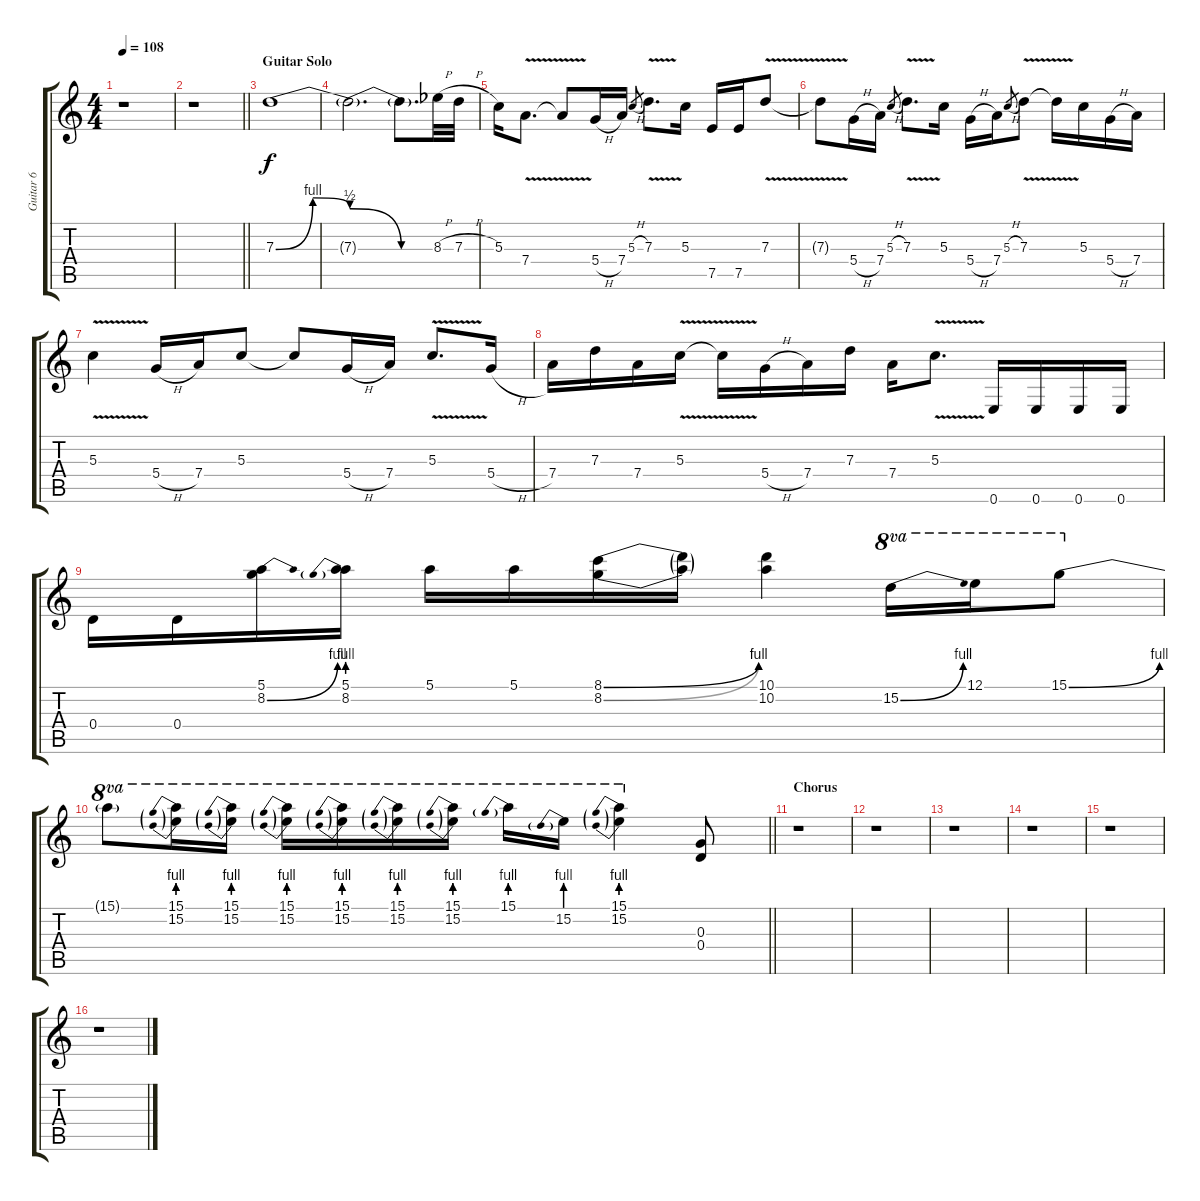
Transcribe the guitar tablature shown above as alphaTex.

\track ("Guitar 6" "Guitar 6") {instrument distortionguitar}
\staff {score tabs}
\tuning (E4 B3 G3 D3 A2 E2) {hide}
\ts (4 4)
\tempo 108
\clef g2
\ks c
r.1{dy f} |
\barLineRight lightlight
r.1 |
\section ("" "Guitar Solo")
7.3{be (bendrelease 0 0 7 4 7 4 60 2)}.1{volume 16} |
7.3{be (release 0 2 60 0) t}.2{d} 7.3{be (hold 0 0 60 0) t}.8{d} 8.3{h acc b}.32 7.3{h}.32 |
5.3.16 7.4{v}.8{d} 7.4{t}.8 5.4{h}.16 7.4.16 5.3{h}.8{gr} 7.3{v}.8{d} 5.3.16 7.5.16 7.5.16 7.3{v}.8 |
7.3{t}.8 5.4{h}.16 7.4.16 5.3{h}.8{gr} 7.3{v}.8{d} 5.3.16 5.4{h}.16 7.4.16 5.3{h}.8{gr} 7.3{v}.8 7.3{t}.16 5.3.16 5.4{h}.16 7.4.16 |
5.3{v}.4 5.4{h}.16 7.4.16 5.3.8 5.3{t}.8 5.4{h}.16 7.4.16 5.3{v}.8{d} 5.4{h}.16 |
7.4.16 7.3.16 7.4.16 5.3{v}.16 5.3{t}.16 5.4{h}.16 7.4.16 7.3.16 7.4.16 5.3{v}.8{d} 0.6.16 0.6.16 0.6.16 0.6.16 |
0.4.16 0.4.16 (5.1 8.2{be (bend 0 0 60 4)}).16 (5.1 8.2{be (prebend 0 4 60 4)}).16 5.1.16 5.1.16 (8.1{be (bend 0 0 60 4)} 8.2{be (bend 0 0 60 4)}).16 (8.1{t} 8.2{t}).16 (10.1 10.2).4 15.2{be (bend 0 0 60 4)}.16{ot 8va} 12.1.16{ot 8va} 15.1{be (bend 0 0 60 4)}.8{ot 8va} |
\barLineRight lightlight
15.1{t}.8{ot 8va} (15.1{be (prebend 0 4 60 4)} 15.2{be (prebend 0 4 60 4)}).16{ot 8va} (15.1{be (prebend 0 4 60 4)} 15.2{be (prebend 0 4 60 4)}).16{ot 8va} (15.1{be (prebend 0 4 60 4)} 15.2{be (prebend 0 4 60 4)}).16{ot 8va} (15.1{be (prebend 0 4 60 4)} 15.2{be (prebend 0 4 60 4)}).16{ot 8va} (15.1{be (prebend 0 4 60 4)} 15.2{be (prebend 0 4 60 4)}).16{ot 8va} (15.1{be (prebend 0 4 60 4)} 15.2{be (prebend 0 4 60 4)}).16{ot 8va} 15.1{be (prebend 0 4 60 4)}.16{ot 8va} 15.2{be (prebend 0 4 60 4)}.16{ot 8va} (15.1{be (prebend 0 4 60 4)} 15.2{be (prebend 0 4 60 4)}).4{ot 8va} (0.3 0.4).8 |
\section ("" "Chorus")
r.1 |
r.1 |
r.1 |
r.1 |
r.1 |
r.1
